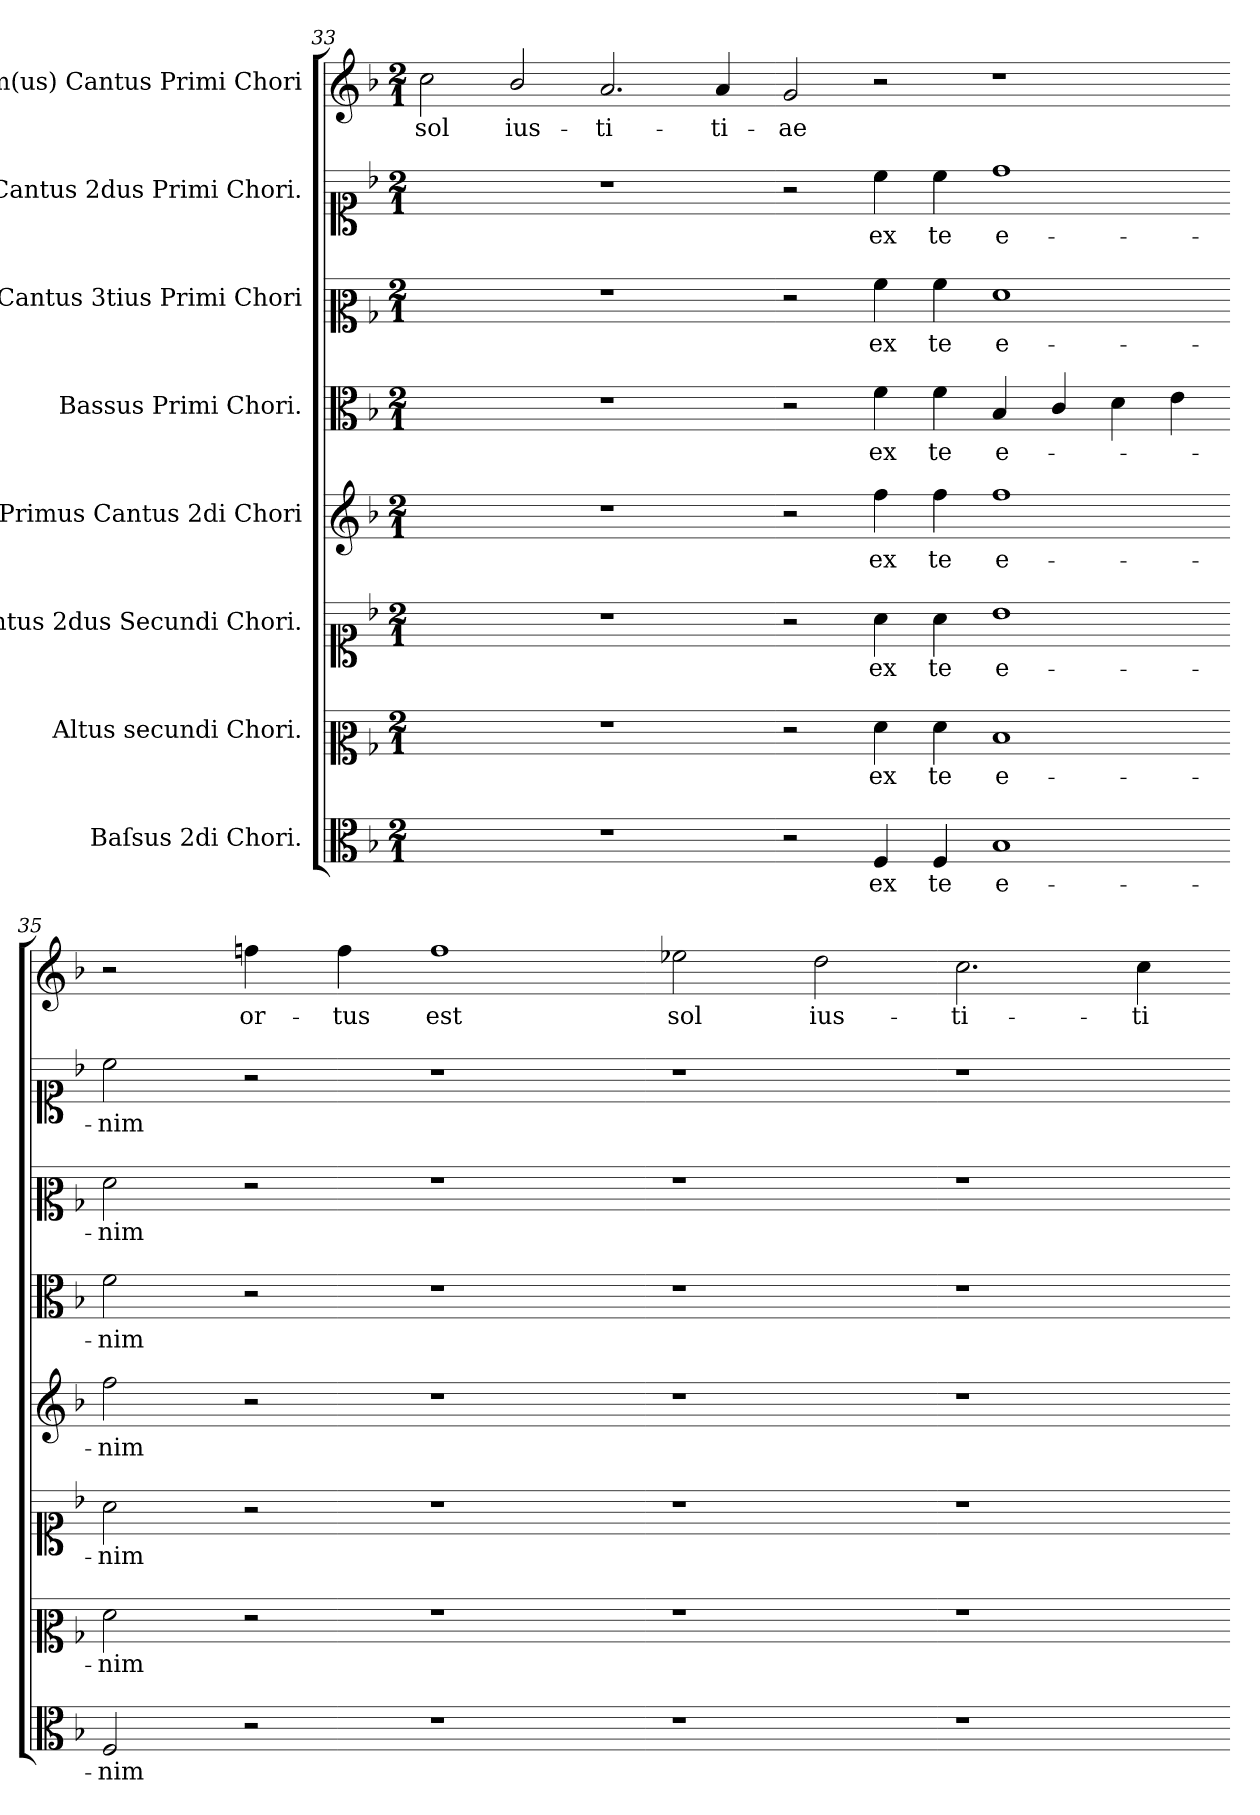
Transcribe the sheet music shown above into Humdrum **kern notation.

**kern	**text	**kern	**text	**kern	**text	**kern	**text	**kern	**text	**kern	**text	**kern	**text	**kern	**text
*part8	*part8	*part7	*part7	*part6	*part6	*part5	*part5	*part4	*part4	*part3	*part3	*part2	*part2	*part1	*part1
*staff8	*staff8	*staff7	*staff7	*staff6	*staff6	*staff5	*staff5	*staff4	*staff4	*staff3	*staff3	*staff2	*staff2	*staff1	*staff1
*I"Baſsus 2di Chori.	*	*I"Altus secundi Chori.	*	*I"Cantus 2dus Secundi Chori.	*	*I"Primus Cantus 2di Chori	*	*I"Bassus Primi Chori.	*	*I"Cantus 3tius Primi Chori	*	*I"Cantus 2dus Primi Chori.	*	*I"Im(us) Cantus Primi Chori	*
*clefC3	*	*clefC2	*	*clefC1	*	*clefG2	*	*clefC3	*	*clefC2	*	*clefC1	*	*clefG2	*
*k[b-]	*	*k[b-]	*	*k[b-]	*	*k[b-]	*	*k[b-]	*	*k[b-]	*	*k[b-]	*	*k[b-]	*
*M2/1	*	*M2/1	*	*M2/1	*	*M2/1	*	*M2/1	*	*M2/1	*	*M2/1	*	*M2/1	*
=33	=33	=33	=33	=33	=33	=33	=33	=33	=33	=33	=33	=33	=33	=33	=33
1ryy	.	1ryy	.	1ryy	.	1ryy	.	1ryy	.	1ryy	.	1ryy	.	2cc\	sol
.	.	.	.	.	.	.	.	.	.	.	.	.	.	2b-/	ius-
1r	.	1r	.	1r	.	1r	.	1r	.	1r	.	1r	.	2.a/	-ti-
.	.	.	.	.	.	.	.	.	.	.	.	.	.	4a/	-ti-
=34-	=34-	=34-	=34-	=34-	=34-	=34-	=34-	=34-	=34-	=34-	=34-	=34-	=34-	=34-	=34-
2r	.	2r	.	2r	.	2r	.	2r	.	2r	.	2r	.	2g/	-ae
4F/	ex	4f\	ex	4a\	ex	4ff\	ex	4f\	ex	4a\	ex	4cc\	ex	2r	.
4F/	te	4f\	te	4a\	te	4ff\	te	4f\	te	4a\	te	4cc\	te	.	.
1B-/	e-	1d/	e-	1b-\	e-	1ff\	e-	4B-/	e-	1f\	e-	1dd\	e-	1r	.
.	.	.	.	.	.	.	.	4c/	.	.	.	.	.	.	.
.	.	.	.	.	.	.	.	4d\	.	.	.	.	.	.	.
.	.	.	.	.	.	.	.	4e\	.	.	.	.	.	.	.
=35-	=35-	=35-	=35-	=35-	=35-	=35-	=35-	=35-	=35-	=35-	=35-	=35-	=35-	=35-	=35-
2F/	-nim	2f\	-nim	2a\	-nim	2ff\	-nim	2f\	-nim	2f\	-nim	2cc\	-nim	2r	.
2r	.	2r	.	2r	.	2r	.	2r	.	2r	.	2r	.	4ffn\	or-
.	.	.	.	.	.	.	.	.	.	.	.	.	.	4ff\	-tus
1r	.	1r	.	1r	.	1r	.	1r	.	1r	.	1r	.	1ff\	est
=36-	=36-	=36-	=36-	=36-	=36-	=36-	=36-	=36-	=36-	=36-	=36-	=36-	=36-	=36-	=36-
1r	.	1r	.	1r	.	1r	.	1r	.	1r	.	1r	.	2ee-X\	sol
.	.	.	.	.	.	.	.	.	.	.	.	.	.	2dd\	ius-
1r	.	1r	.	1r	.	1r	.	1r	.	1r	.	1r	.	2.cc\	-ti-
.	.	.	.	.	.	.	.	.	.	.	.	.	.	4cc\	-ti-
=-	=-	=-	=-	=-	=-	=-	=-	=-	=-	=-	=-	=-	=-	=-	=-
*-	*-	*-	*-	*-	*-	*-	*-	*-	*-	*-	*-	*-	*-	*-	*-
